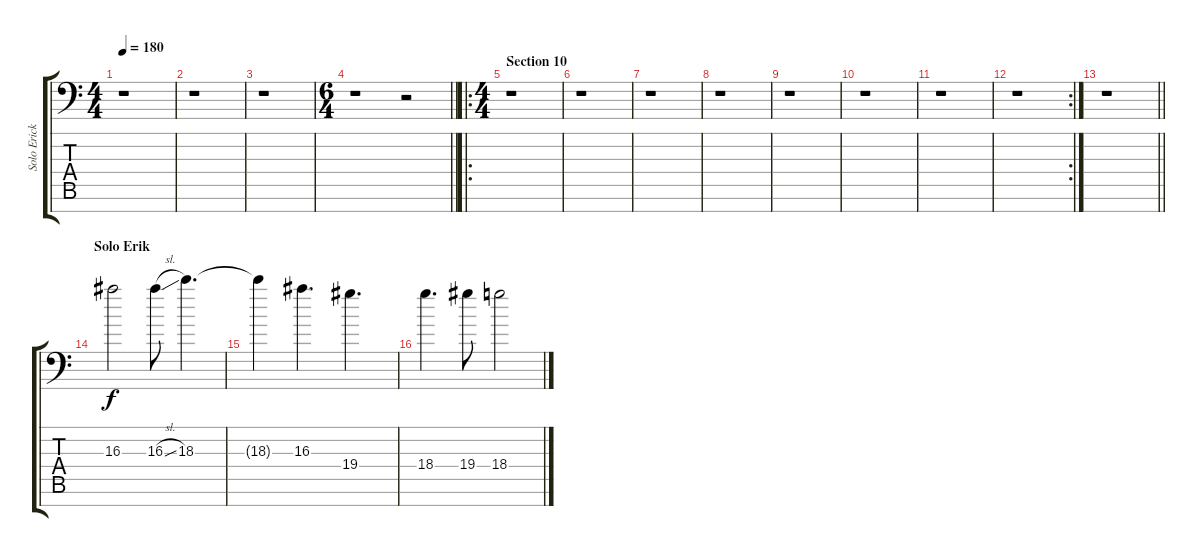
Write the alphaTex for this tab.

\track ("Solo Erick" "Solo Erick") {instrument distortionguitar}
\staff {score tabs}
\tuning (Eb4 Bb3 Gb3 Db3 Ab2 Eb2 Bb1) {hide}
\ts (4 4)
\tempo 180
\clef f4
\ks c
r.1{dy f} |
r.1 |
r.1 |
\ts (6 4)
\barLineRight lightlight
r.1 r.2 |
\ro
\ts (4 4)
\section ("" "Section 10")
r.1 |
r.1 |
r.1 |
r.1 |
r.1 |
r.1 |
r.1 |
\rc 2
r.1 |
\barLineRight lightlight
r.1 |
\section ("" "Solo Erik")
16.3.2 16.3{sl}.8 18.3.4{d} |
18.3{t}.4 16.3.4{d} 19.4.4{d} |
18.4.4{d} 19.4.8 18.4.2
